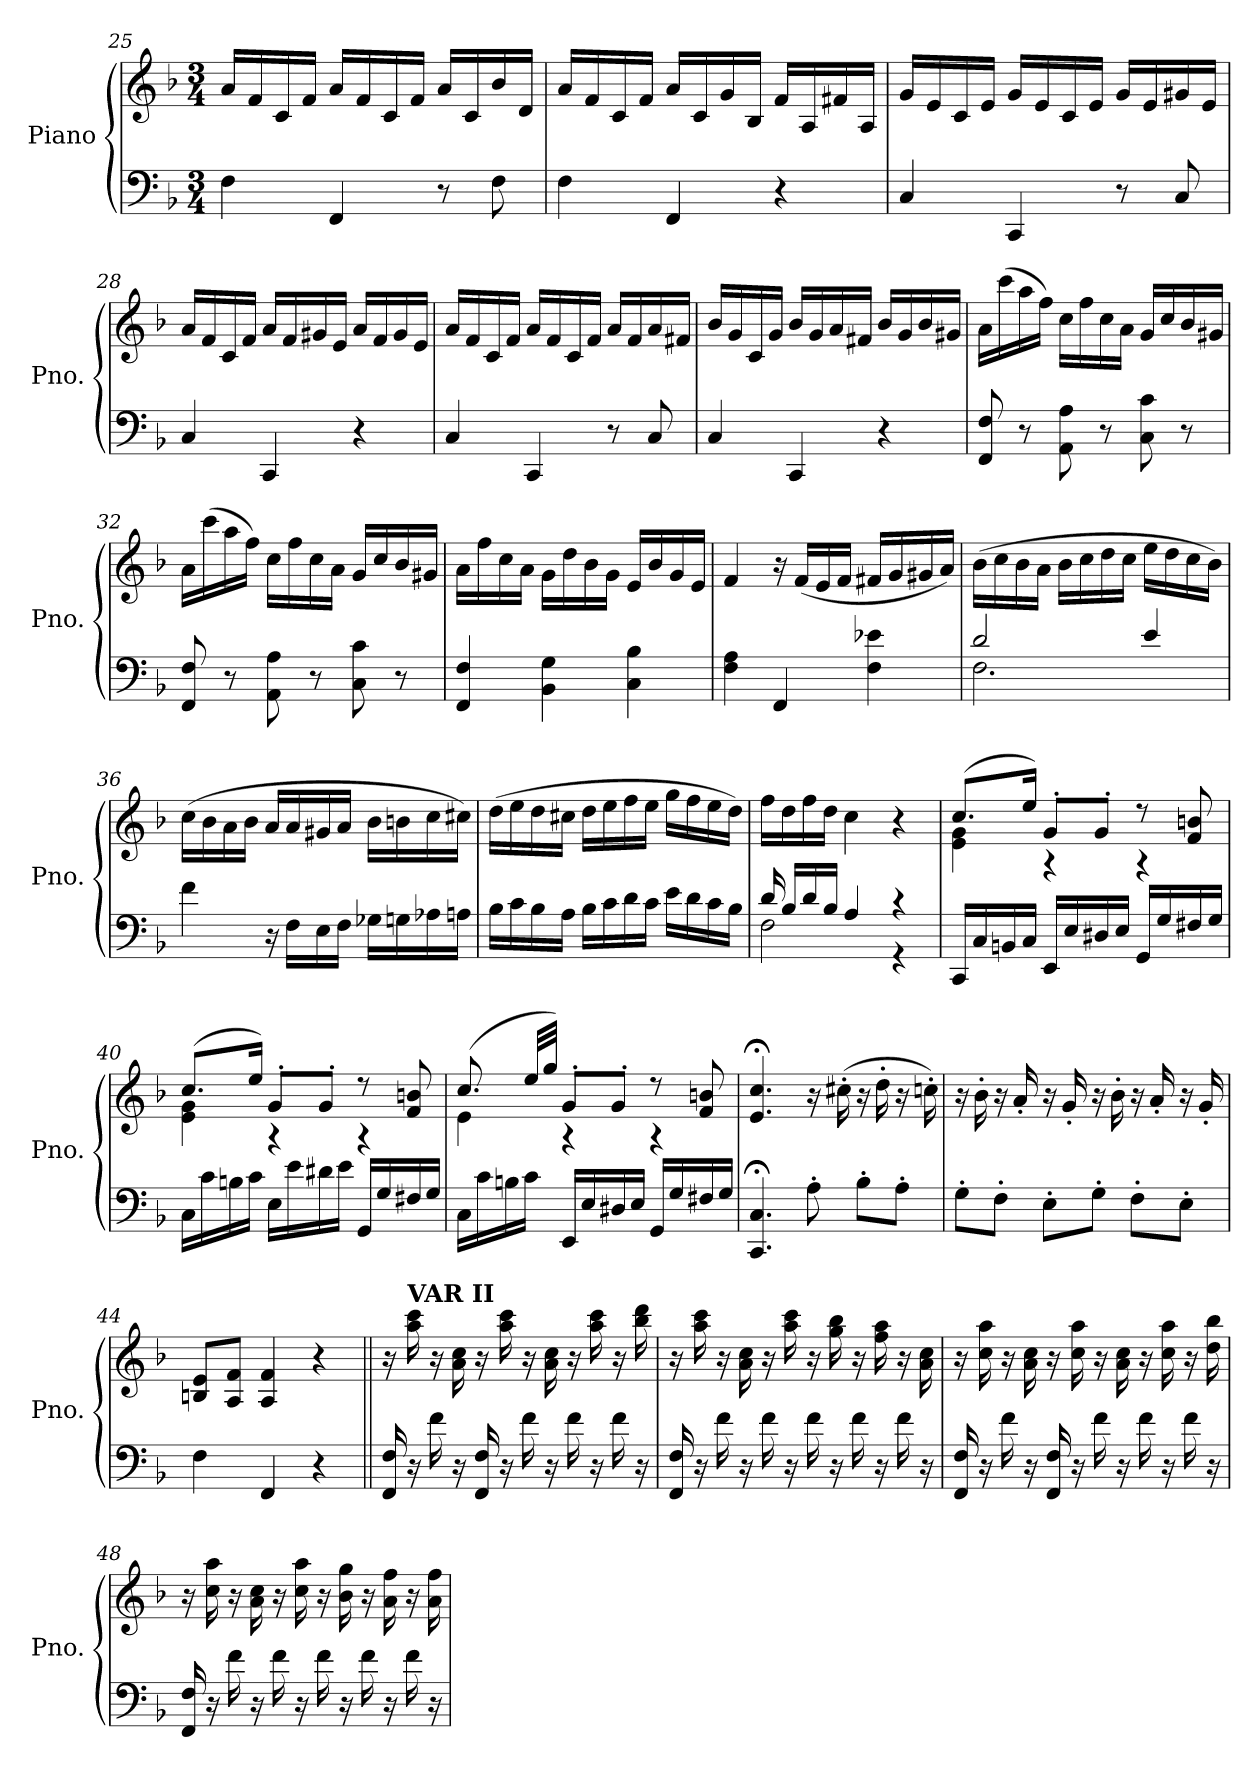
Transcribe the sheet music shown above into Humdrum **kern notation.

**kern	**kern
*part1	*part1
*staff2	*staff1
*I"Piano	*
*I'Pno.	*
*clefF4	*clefG2
*k[b-]	*k[b-]
*F:	*F:
*M3/4	*M3/4
=25	=25
4F\	16a/LL
.	16f/
.	16c/
.	16f/JJ
4FF/	16a/LL
.	16f/
.	16c/
.	16f/JJ
8r	16a/LL
.	16c/
8F\	16b-/
.	16d/JJ
=26	=26
4F\	16a/LL
.	16f/
.	16c/
.	16f/JJ
4FF/	16a/LL
.	16c/
.	16g/
.	16B-/JJ
4r	16f/LL
.	16A/
.	16f#X/
.	16A/JJ
=27	=27
4C/	16g/LL
.	16e/
.	16c/
.	16e/JJ
4CC/	16g/LL
.	16e/
.	16c/
.	16e/JJ
8r	16g/LL
.	16e/
8C/	16g#X/
.	16e/JJ
!!LO:PB:g=z
=28	=28
4C/	16a/LL
.	16f/
.	16c/
.	16f/JJ
4CC/	16a/LL
.	16f/
.	16g#X/
.	16e/JJ
4r	16a/LL
.	16f/
.	16g#/
.	16e/JJ
=29	=29
4C/	16a/LL
.	16f/
.	16c/
.	16f/JJ
4CC/	16a/LL
.	16f/
.	16c/
.	16f/JJ
8r	16a/LL
.	16f/
8C/	16a/
.	16f#X/JJ
=30	=30
4C/	16b-/LL
.	16g/
.	16c/
.	16g/JJ
4CC/	16b-/LL
.	16g/
.	16a/
.	16f#X/JJ
4r	16b-/LL
.	16g/
.	16b-/
.	16g#X/JJ
!!LO:LB:g=z
=31	=31
8FF/ 8F/	16a\LL
.	(>16ccc\
8r	16aa\
.	16ff\JJ)
8AA\ 8A\	16cc\LL
.	16ff\
8r	16cc\
.	16a\JJ
8C\ 8c\	16g/LL
.	16cc/
8r	16b-/
.	16g#X/JJ
=32	=32
8FF/ 8F/	16a\LL
.	(>16ccc\
8r	16aa\
.	16ff\JJ)
8AA\ 8A\	16cc\LL
.	16ff\
8r	16cc\
.	16a\JJ
8C\ 8c\	16g/LL
.	16cc/
8r	16b-/
.	16g#X/JJ
=33	=33
4FF/ 4F/	16a\LL
.	16ff\
.	16cc\
.	16a\JJ
4BB-\ 4G\	16g\LL
.	16dd\
.	16b-\
.	16g\JJ
4C\ 4B-\	16e/LL
.	16b-/
.	16g/
.	16e/JJ
=34	=34
4F\ 4A\	4f/
4FF/	16r
.	(<16f/LL
.	16e/
.	16f/JJ
4F\ 4e-X\	16f#X/LL
.	16g/
.	16g#X/
.	16a/JJ)
!!LO:LB:g=z
=35	=35
*^	*
2d/	2.F\	(>16b-\LL
.	.	16cc\
.	.	16b-\
.	.	16a\JJ
.	.	16b-\LL
.	.	16cc\
.	.	16dd\
.	.	16cc\JJ
4e/	.	16ee\LL
.	.	16dd\
.	.	16cc\
.	.	16b-\JJ)
*v	*v	*
=36	=36
4f\	(>16cc\LL
.	16b-\
.	16a\
.	16b-\JJ
16r	16a/LL
16F\LL	16a/
16E\	16g#X/
16F\JJ	16a/JJ
16G-X\LL	16b-\LL
16Gn\	16bn\
16A-X\	16cc\
16An\JJ	16cc#X\JJ)
=37	=37
16B-\LL	(>16dd\LL
16c\	16ee\
16B-\	16dd\
16A\JJ	16cc#X\JJ
16B-\LL	16dd\LL
16c\	16ee\
16d\	16ff\
16c\JJ	16ee\JJ
16e\LL	16gg\LL
16d\	16ff\
16c\	16ee\
16B-\JJ	16dd\JJ)
!!LO:LB:g=z
=38	=38
*^	*
16d/	2F\	16ff\LL
16B-/LL	.	16dd\
16d/	.	16ff\
16B-/JJ	.	16dd\JJ
4A/	.	4cc\
4r	4r	4r
*v	*v	*
=39	=39
*	*^
16CC/LL	(>8.cc/L	4e\ 4g\
16C/	.	.
16BBn/	.	.
16C/JJ	16ee/Jk)	.
16EE/LL	8g'/L	4r
16E/	.	.
16D#X/	8g'/J	.
16E/JJ	.	.
16GG/LL	8r	4r
16G/	.	.
16F#X/	8f/ 8bn/	.
16G/JJ	.	.
=40	=40	=40
16C\LL	(>8.cc/L	4e\ 4g\
16c\	.	.
16Bn\	.	.
16c\JJ	16ee/Jk)	.
16E\LL	8g'/L	4r
16e\	.	.
16d#X\	8g'/J	.
16e\JJ	.	.
16GG/LL	8r	4r
16G/	.	.
16F#X/	8f/ 8bn/	.
16G/JJ	.	.
!!LO:LB:g=z	!!
=41	=41	=41
16C\LL	(>8.cc/	4e\
16c\	.	.
16Bn\	.	.
16c\JJ	32ee/LLL	.
.	32gg/JJJ)	.
16EE/LL	8g'/L	4r
16E/	.	.
16D#X/	8g'/J	.
16E/JJ	.	.
16GG/LL	8r	4r
16G/	.	.
16F#X/	8f/ 8bn/	.
16G/JJ	.	.
*	*v	*v
=42	=42
4.CC/;< 4.C/;<	4.e/;< 4.cc/;<
8A'\	16r
.	(>16cc#X'\
8B-'\L	16r
.	16dd'\
8A'\J	16r
.	16ccn'\)
=43	=43
8G'\L	16r
.	16b-'\
8F'\J	16r
.	16a'/
8E'\L	16r
.	16g'/
8G'\J	16r
.	16b-'\
8F'\L	16r
.	16a'/
8E'\J	16r
.	16g'/
=44	=44
4F\	8Bn/ 8e/L
.	8A/ 8f/J
4FF/	4A/ 4f/
4r	4r
!!LO:LB:g=z
=45||	=45||
16FF/ 16F/	16r
!	!LO:TX:a:B:t=VAR II
16r	16aa\ 16ccc\
16f\	16r
16r	16a\ 16cc\
16FF/ 16F/	16r
16r	16aa\ 16ccc\
16f\	16r
16r	16a\ 16cc\
16f\	16r
16r	16aa\ 16ccc\
16f\	16r
16r	16bb-\ 16ddd\
=46	=46
16FF/ 16F/	16r
16r	16aa\ 16ccc\
16f\	16r
16r	16a\ 16cc\
16f\	16r
16r	16aa\ 16ccc\
16f\	16r
16r	16gg\ 16bb-\
16f\	16r
16r	16ff\ 16aa\
16f\	16r
16r	16a\ 16cc\
=47	=47
16FF/ 16F/	16r
16r	16cc\ 16aa\
16f\	16r
16r	16a\ 16cc\
16FF/ 16F/	16r
16r	16cc\ 16aa\
16f\	16r
16r	16a\ 16cc\
16f\	16r
16r	16cc\ 16aa\
16f\	16r
16r	16dd\ 16bb-\
=48	=48
16FF/ 16F/	16r
16r	16cc\ 16aa\
16f\	16r
16r	16a\ 16cc\
16f\	16r
16r	16cc\ 16aa\
16f\	16r
16r	16b-\ 16gg\
16f\	16r
16r	16a\ 16ff\
16f\	16r
16r	16a\ 16ff\
=	=
*-	*-
